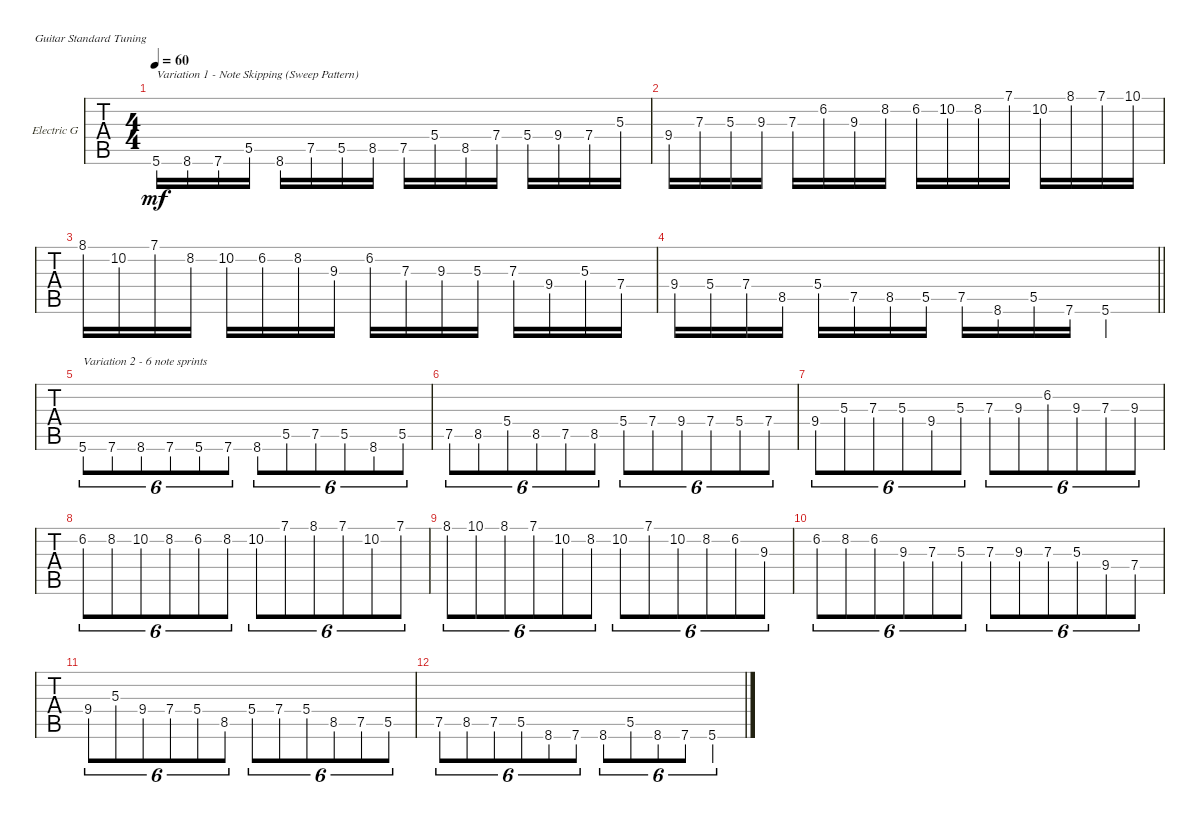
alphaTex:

\defaultSystemsLayout 4
\bracketExtendMode groupsimilarinstruments
\firstSystemTrackNameOrientation horizontal
\otherSystemsTrackNameOrientation horizontal
\track ("Electric Guitar" "Electric G") {instrument electricguitarclean}
\staff {tabs}
\tuning (E4 B3 G3 D3 A2 E2)
\ts (4 4)
\tempo 60
\clef g2
\ks c
5.6{lf 2}.16{txt "Variation 1 - Note Skipping (Sweep Pattern)" dy mf instrument electricguitarclean} 8.6{lf 3}.16 7.6{lf 5}.16 5.5{lf 2}.16 8.6.16 7.5.16 5.5.16 8.5.16 7.5.16 5.4.16 8.5.16 7.4.16 5.4.16 9.4.16 7.4.16 5.3.16 |
9.4.16 7.3.16 5.3.16 9.3.16 7.3.16 6.2.16 9.3.16 8.2.16 6.2.16 10.2.16 8.2.16 7.1.16 10.2.16 8.1.16 7.1.16 10.1.16 |
8.1.16 10.2.16 7.1.16 8.2.16 10.2.16 6.2.16 8.2.16 9.3.16 6.2.16 7.3.16 9.3.16 5.3.16 7.3.16 9.4.16 5.3.16 7.4.16 |
\barLineRight lightlight
9.4.16 5.4.16 7.4.16 8.5.16 5.4.16 7.5.16 8.5.16 5.5.16 7.5.16 8.6.16 5.5.16 7.6.16 5.6.4 |
5.6.8{tu (6 4) txt "Variation 2 - 6 note sprints"} 7.6.8{tu (6 4)} 8.6.8{tu (6 4)} 7.6.8{tu (6 4)} 5.6.8{tu (6 4)} 7.6.8{tu (6 4)} 8.6.8{tu (6 4)} 5.5.8{tu (6 4)} 7.5.8{tu (6 4)} 5.5.8{tu (6 4)} 8.6.8{tu (6 4)} 5.5.8{tu (6 4)} |
7.5.8{tu (6 4)} 8.5.8{tu (6 4)} 5.4.8{tu (6 4)} 8.5.8{tu (6 4)} 7.5.8{tu (6 4)} 8.5.8{tu (6 4)} 5.4.8{tu (6 4)} 7.4.8{tu (6 4)} 9.4.8{tu (6 4)} 7.4.8{tu (6 4)} 5.4.8{tu (6 4)} 7.4.8{tu (6 4)} |
9.4.8{tu (6 4)} 5.3.8{tu (6 4)} 7.3.8{tu (6 4)} 5.3.8{tu (6 4)} 9.4.8{tu (6 4)} 5.3.8{tu (6 4)} 7.3.8{tu (6 4)} 9.3.8{tu (6 4)} 6.2.8{tu (6 4)} 9.3.8{tu (6 4)} 7.3.8{tu (6 4)} 9.3.8{tu (6 4)} |
6.2.8{tu (6 4)} 8.2.8{tu (6 4)} 10.2.8{tu (6 4)} 8.2.8{tu (6 4)} 6.2.8{tu (6 4)} 8.2.8{tu (6 4)} 10.2.8{tu (6 4)} 7.1.8{tu (6 4)} 8.1.8{tu (6 4)} 7.1.8{tu (6 4)} 10.2.8{tu (6 4)} 7.1.8{tu (6 4)} |
8.1.8{tu (6 4)} 10.1.8{tu (6 4)} 8.1.8{tu (6 4)} 7.1.8{tu (6 4)} 10.2.8{tu (6 4)} 8.2.8{tu (6 4)} 10.2.8{tu (6 4)} 7.1.8{tu (6 4)} 10.2.8{tu (6 4)} 8.2.8{tu (6 4)} 6.2.8{tu (6 4)} 9.3.8{tu (6 4)} |
6.2.8{tu (6 4)} 8.2.8{tu (6 4)} 6.2.8{tu (6 4)} 9.3.8{tu (6 4)} 7.3.8{tu (6 4)} 5.3.8{tu (6 4)} 7.3.8{tu (6 4)} 9.3.8{tu (6 4)} 7.3.8{tu (6 4)} 5.3.8{tu (6 4)} 9.4.8{tu (6 4)} 7.4.8{tu (6 4)} |
9.4.8{tu (6 4)} 5.3.8{tu (6 4)} 9.4.8{tu (6 4)} 7.4.8{tu (6 4)} 5.4.8{tu (6 4)} 8.5.8{tu (6 4)} 5.4.8{tu (6 4)} 7.4.8{tu (6 4)} 5.4.8{tu (6 4)} 8.5.8{tu (6 4)} 7.5.8{tu (6 4)} 5.5.8{tu (6 4)} |
7.5.8{tu (6 4)} 8.5.8{tu (6 4)} 7.5.8{tu (6 4)} 5.5.8{tu (6 4)} 8.6.8{tu (6 4)} 7.6.8{tu (6 4)} 8.6.8{tu (6 4)} 5.5.8{tu (6 4)} 8.6.8{tu (6 4)} 7.6.8{tu (6 4)} 5.6.4{tu (6 4)}
